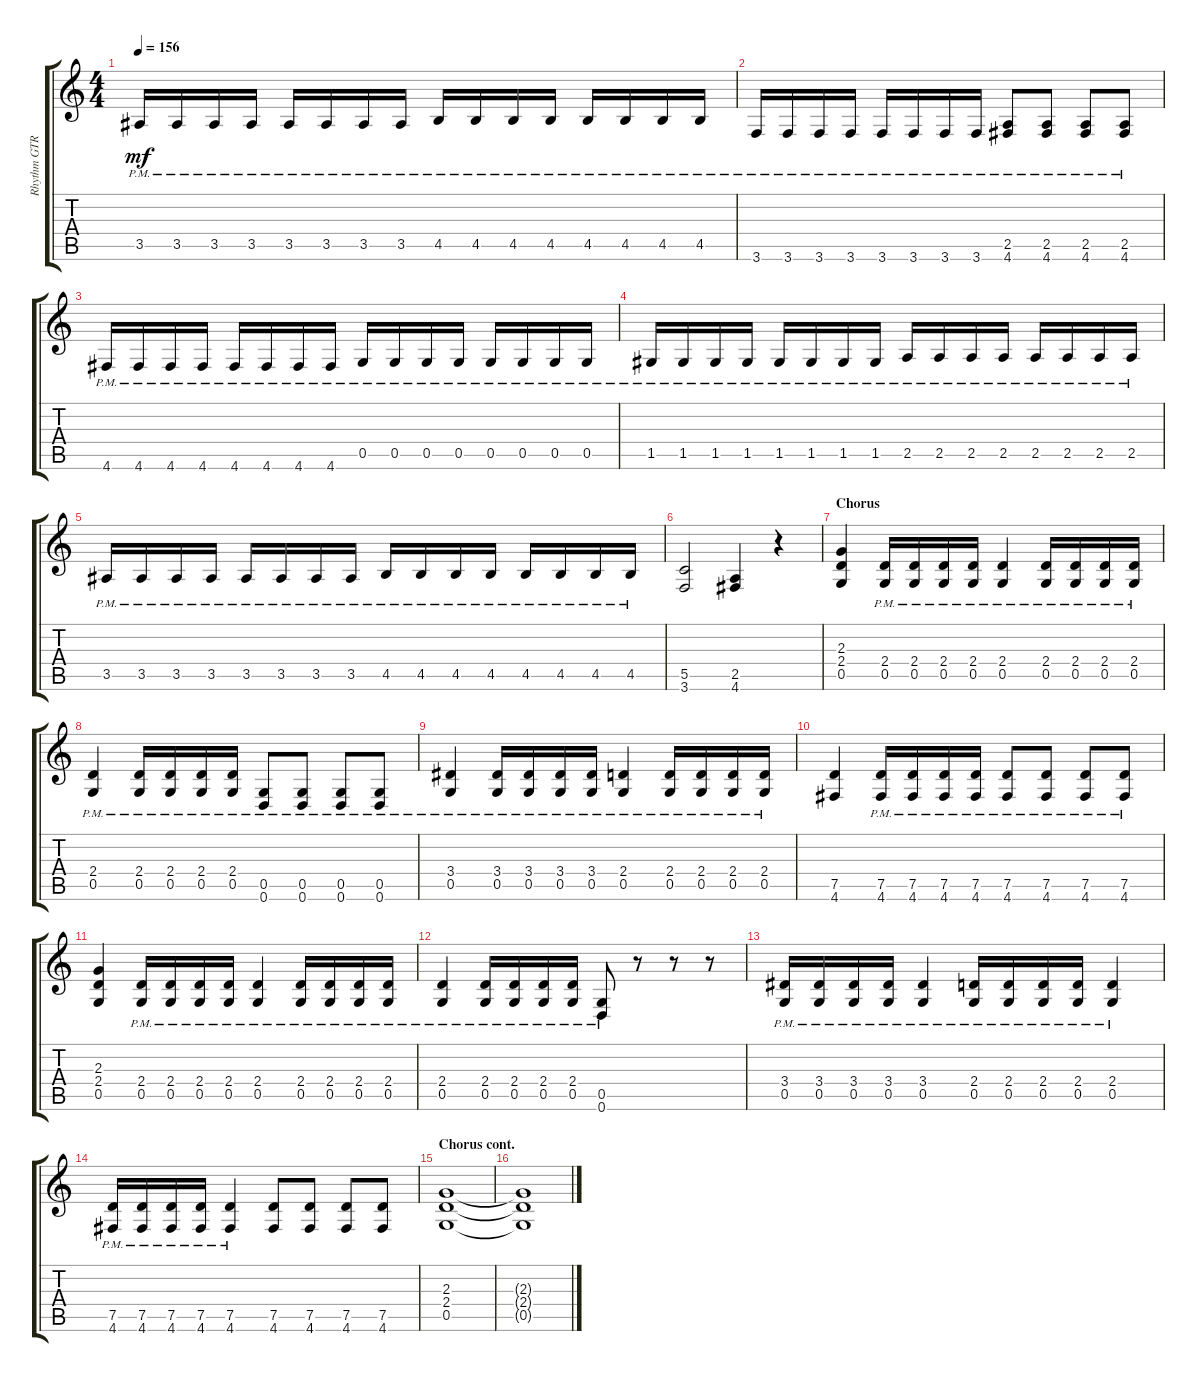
\track ("Rhythm GTR 2" "Rhythm GTR") {instrument distortionguitar}
\staff {score tabs}
\tuning (D4 A3 F3 C3 G2 D2) {hide}
\ts (4 4)
\tempo 156
\clef g2
\ks aminor
3.5{pm}.16{dy mf} 3.5{pm}.16 3.5{pm}.16 3.5{pm}.16 3.5{pm}.16 3.5{pm}.16 3.5{pm}.16 3.5{pm}.16 4.5{pm}.16 4.5{pm}.16 4.5{pm}.16 4.5{pm}.16 4.5{pm}.16 4.5{pm}.16 4.5{pm}.16 4.5{pm}.16 |
3.6{pm}.16 3.6{pm}.16 3.6{pm}.16 3.6{pm}.16 3.6{pm}.16 3.6{pm}.16 3.6{pm}.16 3.6{pm}.16 (2.5{pm} 4.6{pm}).8 (2.5{pm} 4.6{pm}).8 (2.5{pm} 4.6{pm}).8 (2.5{pm} 4.6{pm}).8 |
4.6{pm}.16 4.6{pm}.16 4.6{pm}.16 4.6{pm}.16 4.6{pm}.16 4.6{pm}.16 4.6{pm}.16 4.6{pm}.16 0.5{pm}.16 0.5{pm}.16 0.5{pm}.16 0.5{pm}.16 0.5{pm}.16 0.5{pm}.16 0.5{pm}.16 0.5{pm}.16 |
1.5{pm}.16 1.5{pm}.16 1.5{pm}.16 1.5{pm}.16 1.5{pm}.16 1.5{pm}.16 1.5{pm}.16 1.5{pm}.16 2.5{pm}.16 2.5{pm}.16 2.5{pm}.16 2.5{pm}.16 2.5{pm}.16 2.5{pm}.16 2.5{pm}.16 2.5{pm}.16 |
3.5{pm}.16 3.5{pm}.16 3.5{pm}.16 3.5{pm}.16 3.5{pm}.16 3.5{pm}.16 3.5{pm}.16 3.5{pm}.16 4.5{pm}.16 4.5{pm}.16 4.5{pm}.16 4.5{pm}.16 4.5{pm}.16 4.5{pm}.16 4.5{pm}.16 4.5{pm}.16 |
(5.5 3.6).2 (2.5 4.6).4 r.4 |
\section ("" "Chorus")
(2.3 2.4 0.5).4 (2.4{pm} 0.5{pm}).16 (2.4{pm} 0.5{pm}).16 (2.4{pm} 0.5{pm}).16 (2.4{pm} 0.5{pm}).16 (2.4{pm} 0.5{pm}).4 (2.4{pm} 0.5{pm}).16 (2.4{pm} 0.5{pm}).16 (2.4{pm} 0.5{pm}).16 (2.4{pm} 0.5{pm}).16 |
(2.4{pm} 0.5{pm}).4 (2.4{pm} 0.5{pm}).16 (2.4{pm} 0.5{pm}).16 (2.4{pm} 0.5{pm}).16 (2.4{pm} 0.5{pm}).16 (0.5{pm} 0.6{pm}).8 (0.5{pm} 0.6{pm}).8 (0.5{pm} 0.6{pm}).8 (0.5{pm} 0.6{pm}).8 |
(3.4{pm} 0.5{pm}).4 (3.4{pm} 0.5{pm}).16 (3.4{pm} 0.5{pm}).16 (3.4{pm} 0.5{pm}).16 (3.4{pm} 0.5{pm}).16 (2.4{pm} 0.5{pm}).4 (2.4{pm} 0.5{pm}).16 (2.4{pm} 0.5{pm}).16 (2.4{pm} 0.5{pm}).16 (2.4{pm} 0.5{pm}).16 |
(7.5 4.6).4 (7.5{pm} 4.6{pm}).16 (7.5{pm} 4.6{pm}).16 (7.5{pm} 4.6{pm}).16 (7.5{pm} 4.6{pm}).16 (7.5{pm} 4.6{pm}).8 (7.5{pm} 4.6{pm}).8 (7.5{pm} 4.6{pm}).8 (7.5{pm} 4.6{pm}).8 |
(2.3 2.4 0.5).4 (2.4{pm} 0.5{pm}).16 (2.4{pm} 0.5{pm}).16 (2.4{pm} 0.5{pm}).16 (2.4{pm} 0.5{pm}).16 (2.4{pm} 0.5{pm}).4 (2.4{pm} 0.5{pm}).16 (2.4{pm} 0.5{pm}).16 (2.4{pm} 0.5{pm}).16 (2.4{pm} 0.5{pm}).16 |
(2.4{pm} 0.5{pm}).4 (2.4{pm} 0.5{pm}).16 (2.4{pm} 0.5{pm}).16 (2.4{pm} 0.5{pm}).16 (2.4{pm} 0.5{pm}).16 (0.5{pm} 0.6{pm}).8 r.8 r.8 r.8 |
(3.4{pm} 0.5{pm}).16 (3.4{pm} 0.5{pm}).16 (3.4{pm} 0.5{pm}).16 (3.4{pm} 0.5{pm}).16 (3.4{pm} 0.5{pm}).4 (2.4{pm} 0.5{pm}).16 (2.4{pm} 0.5{pm}).16 (2.4{pm} 0.5{pm}).16 (2.4{pm} 0.5{pm}).16 (2.4{pm} 0.5{pm}).4 |
(7.5{pm} 4.6{pm}).16 (7.5{pm} 4.6{pm}).16 (7.5{pm} 4.6{pm}).16 (7.5{pm} 4.6{pm}).16 (7.5{pm} 4.6{pm}).4 (7.5 4.6).8 (7.5 4.6).8 (7.5 4.6).8 (7.5 4.6).8 |
\section ("" "Chorus cont.")
(2.3 2.4 0.5).1 |
(2.3{t} 2.4{t} 0.5{t}).1
